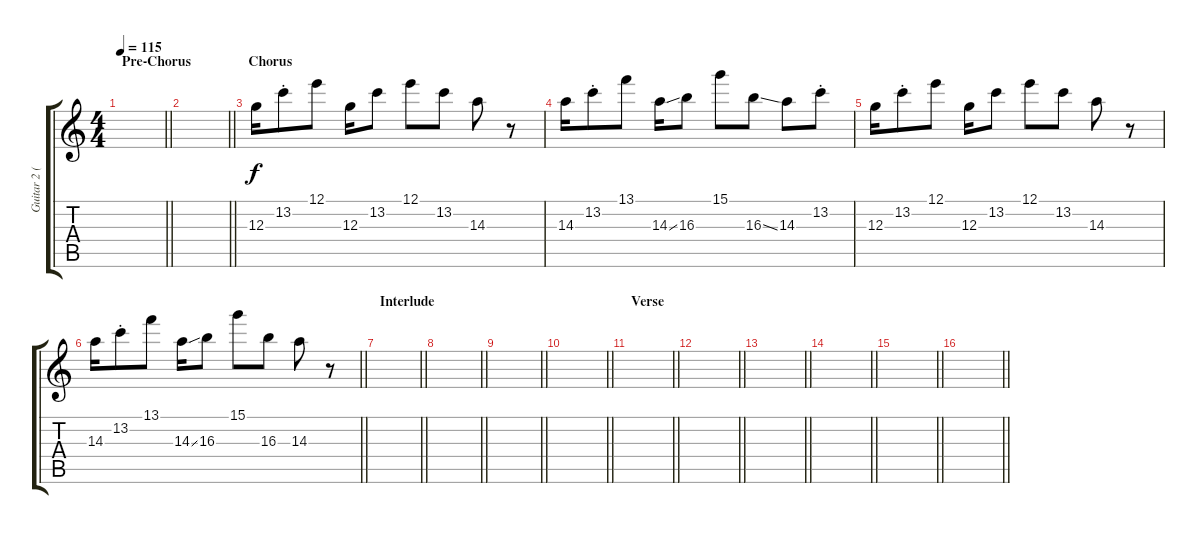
\track ("Guitar 2 (Clean)" "Guitar 2 (") {instrument electricguitarclean}
\staff {score tabs}
\tuning (E4 B3 G3 D3 A2 E2) {hide}
\ts (4 4)
\section ("" "Pre-Chorus")
\tempo 115
\clef g2
\barLineRight lightlight
\ks c
|
\barLineRight lightlight
|
\section ("" "Chorus")
12.3.16 13.2{st}.8 12.1.8 12.3.16 13.2.8 12.1.8 13.2.8 14.3.8 r.8 |
14.3.16 13.2{st}.8 13.1.8 14.3{ss}.16 16.3.8 15.1.8 16.3{ss}.8 14.3.8 13.2{st}.8 |
12.3.16 13.2{st}.8 12.1.8 12.3.16 13.2.8 12.1.8 13.2.8 14.3.8 r.8 |
\barLineRight lightlight
14.3.16 13.2{st}.8 13.1.8 14.3{ss}.16 16.3.8 15.1.8 16.3.8 14.3.8 r.8 |
\section ("" "Interlude")
\barLineRight lightlight
|
\barLineRight lightlight
|
\barLineRight lightlight
|
\barLineRight lightlight
|
\section ("" "Verse")
\barLineRight lightlight
|
\barLineRight lightlight
|
\barLineRight lightlight
|
\barLineRight lightlight
|
\barLineRight lightlight
|
\barLineRight lightlight
